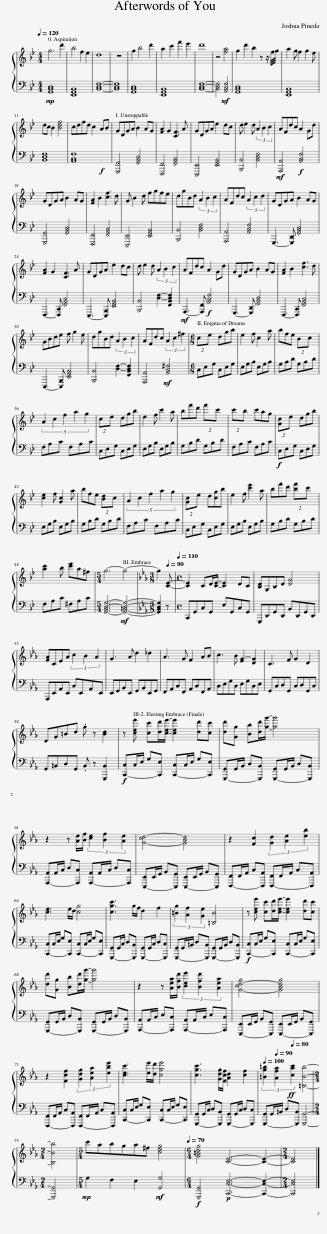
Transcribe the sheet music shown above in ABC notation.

X:1
%%score { 1 | 2 }
L:1/8
Q:1/4=120
M:4/4
I:linebreak $
K:Bb
V:1 treble
V:2 bass
V:1
 g6 d'2 | b4 f2 e2 | d8 | z8 | g2 b4 d'2 | %5
 a2 c'2 f'2 e'2 | d'8 | z4 [fa]4 | g2 d'2 b2 z z/ f/4g/4 | a2 g f2 g2 e |$ %10
 dc B2 [Bdf]4 | cdfd c2 AB!f! | GDGA B2 AG | [FA]2 G2 [CF]3 A | GDGA e2 dc | %15
 d e2 d (3A2 B2 c2 | AFdc A2 Gd |$ GDGA B2 AG | [FA]2 B2 [cf]3 d | G B2 d fgfe | %20
 dgBd (3A2 B2 c2 | AFdc (3A2 c2 d2 | GDGA B2 AG |$ [FA]2 G2 [CF]3 A | GDGA e2 dc | %25
 d e2 d (3A2 B2 c2 | AFdc A2 Gd | GDGA B2 AG | [FA]2 B2 [cf]3 d |$ GBde f g2 e | %30
 dgBd (3A2 B2 c2 | AFdc (3A2 c2 ^f2 |[M:6/8] (2:3:2ce dgb | e2 f c2 a | bfe (2:3:2Bc |$ %35
 (5:3:5A2 c2 f2 a2 g2 | (2:3:2ce dgb | e2 f c'2 a | bf'd' (2:3:2f'c' | (2:3:2c'b c'ag | %40
 (2:3:2[Gc]e dgb |$ [ce]2 f [Gc]2 a | bfe (2:3:2[Bd]c | (5:3:5A2 c2 f2 a2 g2 | (2:3:2[Gc]e d[cg]b | %45
 e2 f [c'e']2 a | bf'd' (2:3:2[bf']c' |$ [ac']2 b [c'e']a^f |[M:5/4] g6- g4- |[K:Eb][M:3/8] g2[Q:1/4=80] [CE]- | %50
[M:4/4][Q:1/4=110] [CE]2 CD/[CE]/- [CE]2 DC | [B,D]G,B,D [DG]4 |$ [FA]CEA (3c2 B2 A2 | G3 A d2 _d2 | A3 G F2 AB | %55
 c3 B [EG-]2 [DG]2 | C3 F G2 D2 |$ DG=Bd .g z [Bd]2 | z [cee'] [cc'][dd']/[cee']/- [cee']2 [dd'][cc'] | [dd'][Gg] [Bb][dd']/[gg']/- [gg']4 |$ %60
 z2 z [Ae]/[Bf]/ (3[ce]2 [Bf]2 [Ae]2 | [G-cd-]4 [GBd]4 | z2 [Fc]2 (3[Gd]2 [Ae]2 [eb]2 |$ [ce]3 e/d/ [cg]4 | [cgc']3 g/f/ d2 f2 | %65
 (3[=Bg]2 [Af]2 [Ge]2 [=B,B]4 | z [cee'] [cc'][dd']/[cee']/- [cee']2 [dd'][cc'] |$ [dd'][Gg] [Bb][dd']/[gg']/- [gg']4 | z2 z [Aea]/[Bfd']/ (3[cee']2 [Bfd']2 [Aea]2 | [G-cd-g]4 [GBdg]4 |$ %70
 z2 [Fcf]2 (3[Gdg]2 [Aea]2 [ebe']2 | [cec']3 [ee']/[dd']/ [cge']4 | [cgc']3 [Gdg]/[Fcf]/ [Ad]2 [cf]2 |[Q:1/4=100] (3[=Bg=b]2[Q:1/4=90] [Afa]2[Q:1/4=80]!ff! [cac']2 [=B,Bb]4- |$[M:2/4] [B,Bb]4 | %75
[M:5/4] c'abga^f [ceg]4 |[M:6/4][Q:1/4=70] [G=Bdg]4 [CE]6- [CE]2- |[M:2/4] [CE]4 |] %78
V:2
!mp! [G,,B,,D,]8 | [E,,G,,B,,]8 | [B,,D,F,]8- | [B,,D,F,]8 | [G,,B,,D,]8 | %5
 [E,,G,,B,,]8 | [B,,D,F,]8- | [B,,D,F,]4!mf! [A,,C,F,]4 | [G,,B,,D,]8 | [E,,G,,B,,]8 |$ %10
 [B,,D,F,]8 | [A,,C,F,]8 | [G,,,G,,]4 [G,,B,,D,]4 | [F,,,F,,]4 [F,,A,,C,]4 | [E,,,E,,]4 [E,,G,,B,,]4 | %15
 [B,,,B,,]4 [B,,D,F,]4 |!mf! [A,,,A,,]4!f! [A,,C,F,]4 |$ [G,,,G,,]4 [G,,B,,D,]4 | [F,,,F,,]4 [F,,A,,C,]4 | [E,,,E,,]4 [E,,G,,B,,]4 | %20
 [B,,,B,,]4 [B,,D,F,]4 | [A,,,A,,]4 [A,,C,F,]4 | G,,,3- [G,,,D,,] [G,,B,,D,]4 |$ F,,,3- [F,,,C,,] [F,,A,,C,]4 | E,,,3- [E,,,B,,,] [E,,G,,B,,]4 | %25
 [B,,,B,,]4 [D,F,]2- [F,,B,,D,F,]2 |!mf! A,,,3- [A,,,F,,]!f! [A,,C,F,]4 | G,,,3- [G,,,D,,] [G,,B,,D,]4 | F,,,3- [F,,,C,,] [F,,A,,C,]4 |$ E,,,3- [E,,,B,,,] [E,,G,,B,,]4 | %30
 [B,,,B,,]4 [D,F,]2- [F,,B,,D,F,]2 | [A,,,A,,]4!mf! [A,,C,^F,]4 |[M:6/8] C,E,G, C,E,G, | E,G,B, E,G,B, | G,B,D G,B,D |$ %35
 F,A,C F,A,C | C,E,G, C,E,G, | E,G,B, E,G,B, | G,B,D G,B,D | F,A,C F,A,C | %40
!f! C,E,G, C,E,G, |$ E,G,B, E,G,B, | G,B,D G,B,D | F,A,C F,A,C | C,E,G, C,E,G, | %45
 E,G,B, E,G,B, | G,B,D G,B,D |$ F,A,C ^F,A,C |[M:5/4] [G,,-B,,D,-G,-]6!mf! [G,,=B,,D,G,]4- |[K:Eb][M:3/8] [G,,B,,D,G,]2 z | %50
[M:4/4] C,,G,,C,G,, E,G,,C,G,, | G,,,D,,G,,D,, B,,D,,G,,D,, |$ A,,,E,,A,,E,, C,E,,A,,E,, | E,,G,,B,,E,, G,,B,,E,,G,, | F,,A,,C,F,, A,,C,F,,A,, | %55
 C,E,G,C, E,G,C,E, | G,,C,D,G,, C,D,G,,C, |$ G,,=B,,D,G,, .B,, z [G,,,B,,]2 |!f! [C,,-C,]C,/E,/ G,[C,,E,] [C,,-C,]C,/E,/ G,[C,,E,] | [G,,,-G,,]G,,/B,,/ D,[G,,,B,,] [G,,,-G,,]G,,/B,,/ D,[G,,,B,,] |$ %60
 [A,,,-A,,]A,,/C,/ E,[A,,,C,] [A,,,-A,,]A,,/C,/ E,[A,,,C,] | [E,,,-E,,]E,,/G,,/ B,,[E,,,G,,] [E,,,-E,,]E,,/G,,/ B,,[E,,,G,,] | [F,,,-F,,]F,,/A,,/ C,[F,,,A,,] [F,,,-F,,]F,,/A,,/ C,[F,,,A,,] |$ [C,,-C,]C,/E,/ G,[C,,E,] [C,,-C,]C,/E,/ G,[C,,E,] | [G,,,-G,,]G,,/C,/ D,[G,,,B,,] [G,,,-G,,]G,,/C,/ D,[G,,,C,] | %65
 [G,,,-G,,]G,,/=B,,/ D,[G,,,B,,] [G,,,-G,,]G,,/B,,/ D,[G,,,B,,] |!f! [C,,-C,]C,/E,/ G,[C,,E,] [C,,-C,]C,/E,/ G,[C,,E,] |$ [G,,,-G,,]G,,/B,,/ D,[G,,,B,,] [G,,,-G,,]G,,/B,,/ D,[G,,,B,,] | [A,,,-A,,]A,,/C,/ E,[A,,,C,] [A,,,-A,,]A,,/C,/ E,[A,,,C,] | [E,,,-E,,]E,,/G,,/ B,,[E,,,G,,] [E,,,-E,,]E,,/G,,/ B,,[E,,,G,,] |$ %70
 [F,,,-F,,]F,,/A,,/ C,[F,,,A,,] [F,,,-F,,]F,,/A,,/ C,[F,,,A,,] | [C,,-C,]C,/E,/ G,[C,,E,] [C,,-C,]C,/E,/ G,[C,,E,] | [G,,,-G,,]G,,/C,/ D,[G,,,B,,] [G,,,-G,,]G,,/C,/ D,[G,,,C,] | [G,,,-G,,]G,,/=B,,/ D,[G,,,B,,] [G,,,G,,]4- |$[M:2/4] [G,,,G,,]4 | %75
[M:5/4]!mp! G,2 F,2 E,2!mf! [G,,G,]4 |[M:6/4]!f! [G,,,G,,]4!p! [C,,C,E,]6- [C,,C,E,]2- |[M:2/4] [C,,C,E,]4 |] %78
